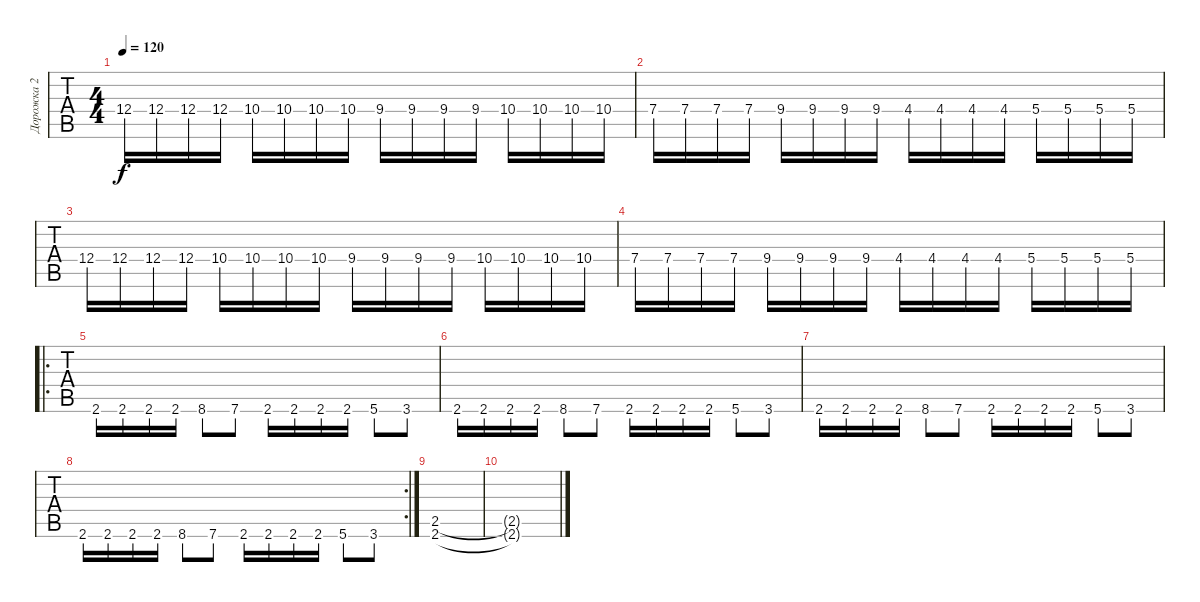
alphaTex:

\track ("Дорожка 2" "Дорожка 2") {instrument distortionguitar}
\staff {tabs}
\tuning (E4 B3 G3 D3 A2 D2) {hide}
\ts (4 4)
\tempo 120
\clef g2
\ks c
12.4.16{dy f volume 9} 12.4.16 12.4.16 12.4.16 10.4.16 10.4.16 10.4.16 10.4.16 9.4.16 9.4.16 9.4.16 9.4.16 10.4.16 10.4.16 10.4.16 10.4.16 |
7.4.16 7.4.16 7.4.16 7.4.16 9.4.16 9.4.16 9.4.16 9.4.16 4.4.16 4.4.16 4.4.16 4.4.16 5.4.16 5.4.16 5.4.16 5.4.16 |
12.4.16 12.4.16 12.4.16 12.4.16 10.4.16 10.4.16 10.4.16 10.4.16 9.4.16 9.4.16 9.4.16 9.4.16 10.4.16 10.4.16 10.4.16 10.4.16 |
7.4.16 7.4.16 7.4.16 7.4.16 9.4.16 9.4.16 9.4.16 9.4.16 4.4.16 4.4.16 4.4.16 4.4.16 5.4.16 5.4.16 5.4.16 5.4.16 |
\ro
2.6.16 2.6.16 2.6.16 2.6.16 8.6.8 7.6.8 2.6.16 2.6.16 2.6.16 2.6.16 5.6.8 3.6.8 |
2.6.16 2.6.16 2.6.16 2.6.16 8.6.8 7.6.8 2.6.16 2.6.16 2.6.16 2.6.16 5.6.8 3.6.8 |
2.6.16 2.6.16 2.6.16 2.6.16 8.6.8 7.6.8 2.6.16 2.6.16 2.6.16 2.6.16 5.6.8 3.6.8 |
\rc 2
2.6.16 2.6.16 2.6.16 2.6.16 8.6.8 7.6.8 2.6.16 2.6.16 2.6.16 2.6.16 5.6.8 3.6.8 |
(2.5 2.6).1 |
(2.5{t} 2.6{t}).1
